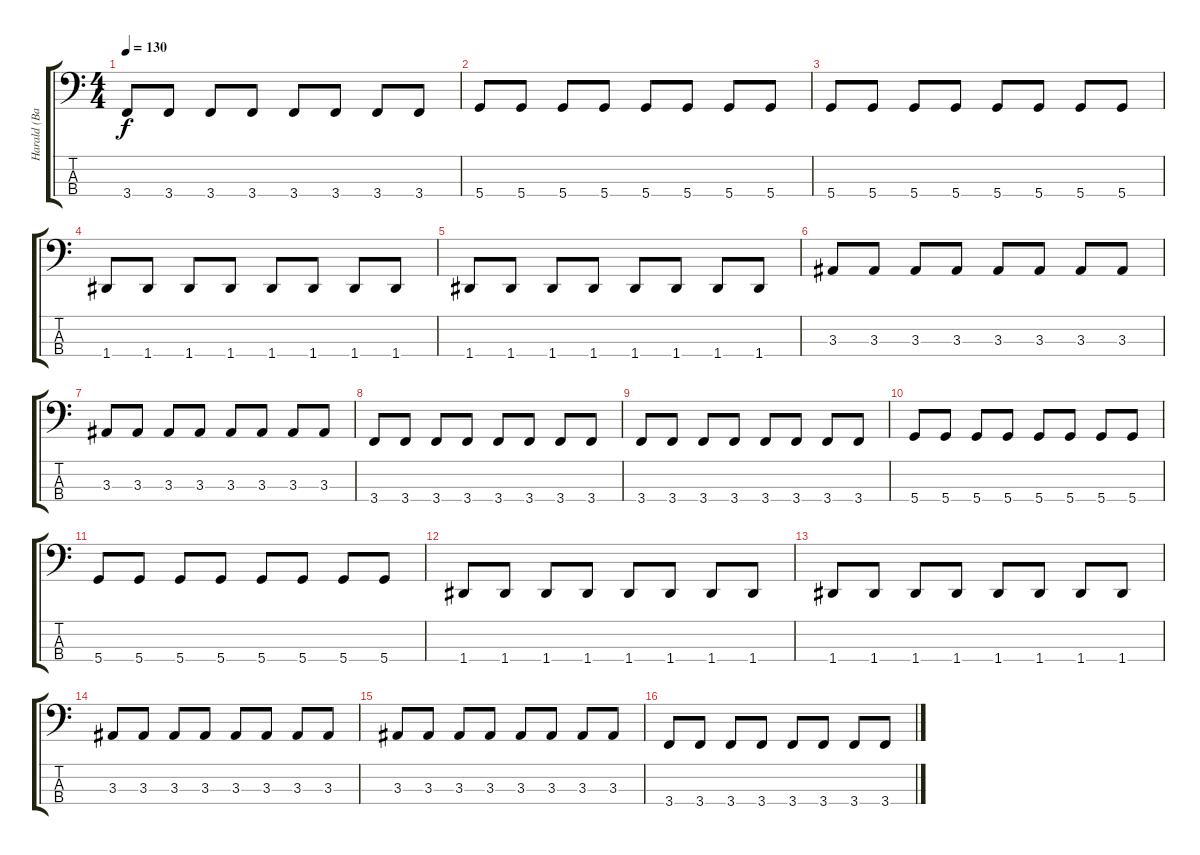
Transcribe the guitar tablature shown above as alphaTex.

\track ("Harald (Bass)" "Harald (Ba") {instrument electricbasspick}
\staff {score tabs}
\tuning (F2 C2 G1 D1) {hide}
\ts (4 4)
\tempo 130
\clef f4
\ks c
3.4.8{dy f} 3.4.8 3.4.8 3.4.8 3.4.8 3.4.8 3.4.8 3.4.8 |
\section ("" "")
5.4.8 5.4.8 5.4.8 5.4.8 5.4.8 5.4.8 5.4.8 5.4.8 |
5.4.8 5.4.8 5.4.8 5.4.8 5.4.8 5.4.8 5.4.8 5.4.8 |
1.4.8 1.4.8 1.4.8 1.4.8 1.4.8 1.4.8 1.4.8 1.4.8 |
1.4.8 1.4.8 1.4.8 1.4.8 1.4.8 1.4.8 1.4.8 1.4.8 |
3.3.8 3.3.8 3.3.8 3.3.8 3.3.8 3.3.8 3.3.8 3.3.8 |
3.3.8 3.3.8 3.3.8 3.3.8 3.3.8 3.3.8 3.3.8 3.3.8 |
3.4.8 3.4.8 3.4.8 3.4.8 3.4.8 3.4.8 3.4.8 3.4.8 |
3.4.8 3.4.8 3.4.8 3.4.8 3.4.8 3.4.8 3.4.8 3.4.8 |
\section ("" "")
5.4.8 5.4.8 5.4.8 5.4.8 5.4.8 5.4.8 5.4.8 5.4.8 |
5.4.8 5.4.8 5.4.8 5.4.8 5.4.8 5.4.8 5.4.8 5.4.8 |
1.4.8 1.4.8 1.4.8 1.4.8 1.4.8 1.4.8 1.4.8 1.4.8 |
1.4.8 1.4.8 1.4.8 1.4.8 1.4.8 1.4.8 1.4.8 1.4.8 |
3.3.8 3.3.8 3.3.8 3.3.8 3.3.8 3.3.8 3.3.8 3.3.8 |
3.3.8 3.3.8 3.3.8 3.3.8 3.3.8 3.3.8 3.3.8 3.3.8 |
3.4.8 3.4.8 3.4.8 3.4.8 3.4.8 3.4.8 3.4.8 3.4.8
